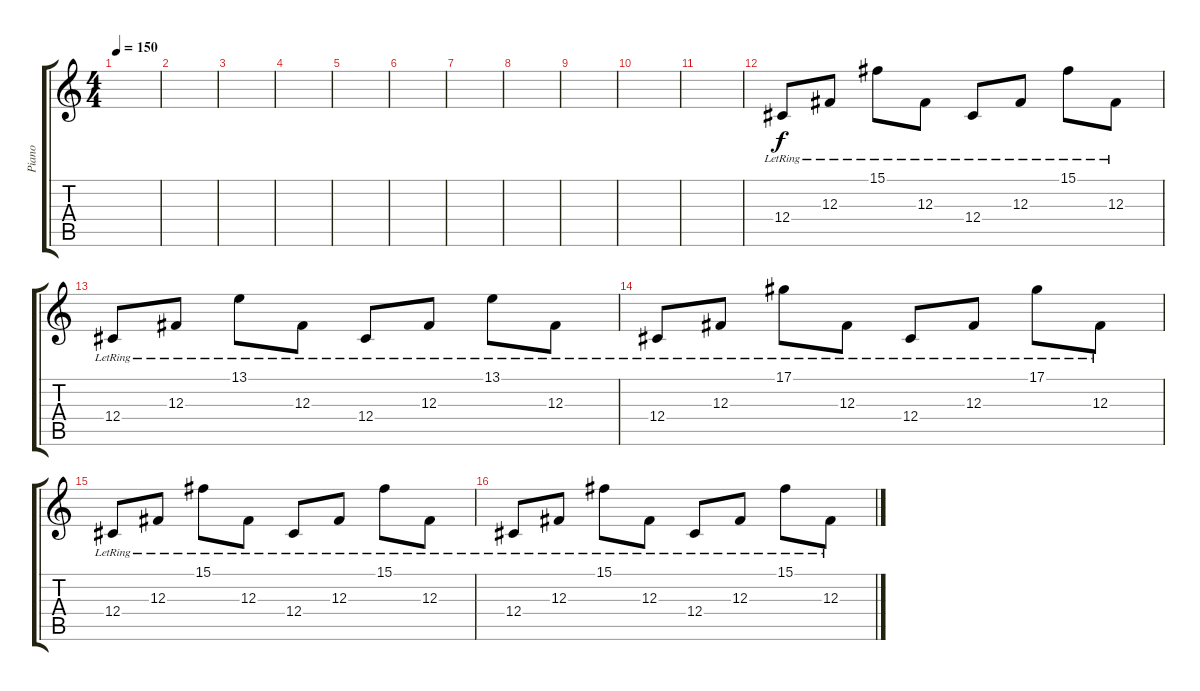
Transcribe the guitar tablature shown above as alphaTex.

\track ("Piano" "Piano") {instrument acousticgrandpiano}
\staff {score tabs}
\tuning (Eb4 Bb3 Gb3 Db3 Ab2 Eb2) {hide}
\ts (4 4)
\tempo 150
\clef g2
\ks c
|
|
|
|
|
|
|
|
|
|
|
12.4{lr}.8 12.3{lr}.8 15.1{lr}.8 12.3{lr}.8 12.4{lr}.8 12.3{lr}.8 15.1{lr}.8 12.3{lr}.8 |
12.4{lr}.8 12.3{lr}.8 13.1{lr}.8 12.3{lr}.8 12.4{lr}.8 12.3{lr}.8 13.1{lr}.8 12.3{lr}.8 |
12.4{lr}.8 12.3{lr}.8 17.1{lr}.8 12.3{lr}.8 12.4{lr}.8 12.3{lr}.8 17.1{lr}.8 12.3{lr}.8 |
12.4{lr}.8 12.3{lr}.8 15.1{lr}.8 12.3{lr}.8 12.4{lr}.8 12.3{lr}.8 15.1{lr}.8 12.3{lr}.8 |
12.4{lr}.8 12.3{lr}.8 15.1{lr}.8 12.3{lr}.8 12.4{lr}.8 12.3{lr}.8 15.1{lr}.8 12.3{lr}.8
